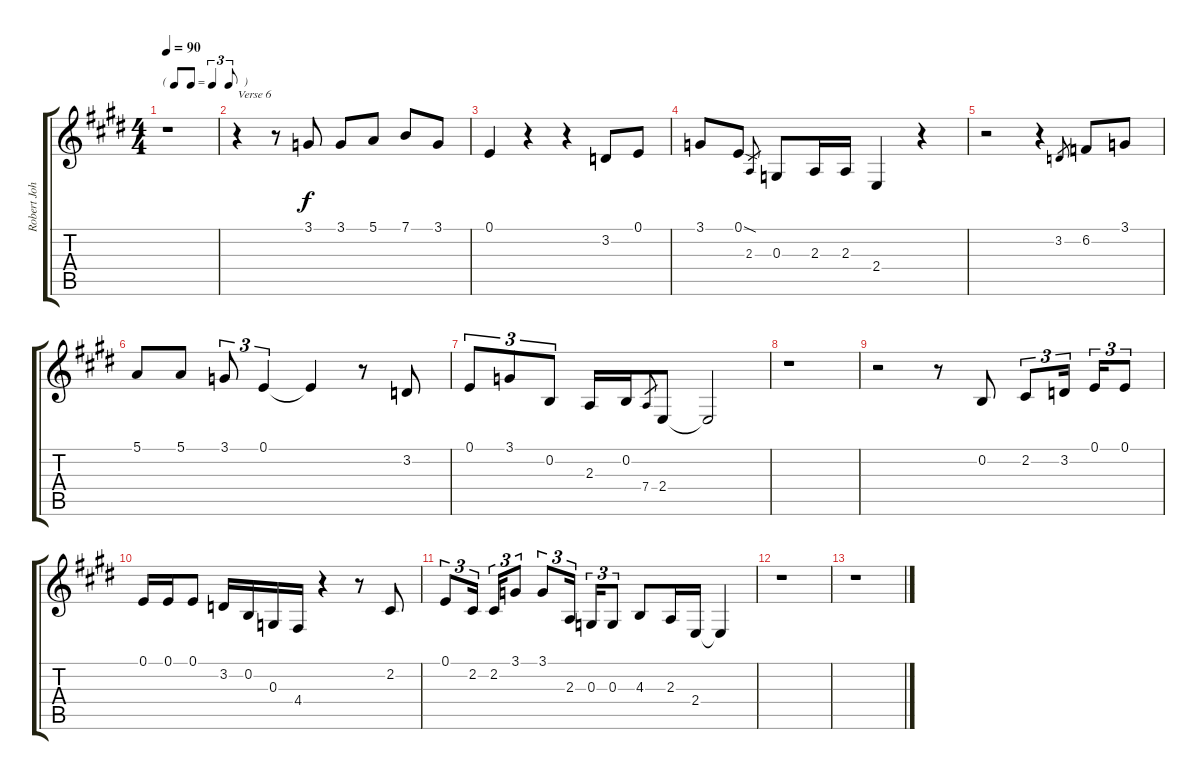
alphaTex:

\track ("Robert Johnson" "Robert Joh") {instrument tenorsax}
\staff {score tabs}
\tuning (E4 B3 G3 D3 A2 E2) {hide}
\ts (4 4)
\tf triplet8th
\tempo 90
\clef g2
\ks e
r.1{dy f} |
r.4{txt "Verse 6"} r.8 3.1.8 3.1.8 5.1.8 7.1.8 3.1.8 |
0.1.4 r.4 r.4 3.2.8 0.1.8 |
3.1.8 0.1{sod}.8 2.3.8{gr} 0.3.8 2.3.16 2.3.16 2.4.4 r.4 |
r.2 r.4 3.2.8{gr} 6.2.8 3.1.8 |
5.1.8 5.1.8 3.1.8{tu (3 2)} 0.1.4{tu (3 2)} 0.1{t}.4 r.8 3.2.8 |
0.1.8{tu (3 2)} 3.1.8{tu (3 2)} 0.2.8{tu (3 2)} 2.3.16 0.2.16 7.4.8{gr} 2.4.8 2.4{t}.2 |
r.1 |
r.2 r.8 0.2.8 2.2.8{tu (3 2)} 3.2.16{tu (3 2) beam splitsecondary} 0.1.16{tu (3 2)} 0.1.8{tu (3 2)} |
0.1.16 0.1.16 0.1.8 3.2.16 0.2.16 0.3.16 4.4.16 r.4 r.8 2.2.8 |
0.1.8{tu (3 2)} 2.2.16{tu (3 2) beam splitsecondary} 2.2.16{tu (3 2)} 3.1.8{tu (3 2)} 3.1.8{tu (3 2)} 2.3.16{tu (3 2) beam splitsecondary} 0.3.16{tu (3 2)} 0.3.8{tu (3 2)} 4.3.8 2.3.16 2.4.16 2.4{t}.4 |
r.1 |
r.1
